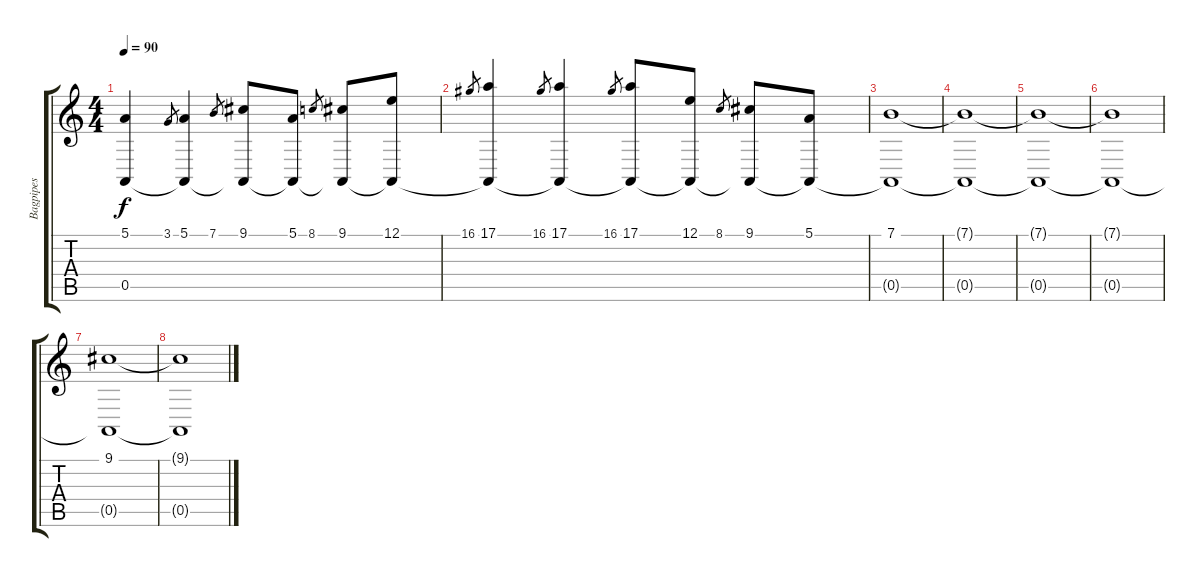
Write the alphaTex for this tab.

\track ("Bagpipes" "Bagpipes") {instrument bagpipe}
\staff {score tabs}
\tuning (E4 B3 G3 D3 A2 E2) {hide}
\ts (4 4)
\tempo 90
\clef g2
\ks c
(5.1 0.5{t}).4{dy f} 3.1.8{gr} (5.1 0.5{t}).4 7.1.8{gr} (9.1 0.5{t}).8 (5.1 0.5{t}).8 8.1.8{gr} (9.1 0.5{t}).8 (12.1 0.5{t}).8 |
16.1.8{gr} (17.1 0.5{t}).4 16.1.8{gr} (17.1 0.5{t}).4 16.1.8{gr} (17.1 0.5{t}).8 (12.1 0.5{t}).8 8.1.8{gr} (9.1 0.5{t}).8 (5.1 0.5{t}).8 |
(7.1 0.5{t}).1 |
(7.1{t} 0.5{t}).1 |
(7.1{t} 0.5{t}).1 |
(7.1{t} 0.5{t}).1 |
(9.1 0.5{t}).1 |
(9.1{t} 0.5{t}).1
